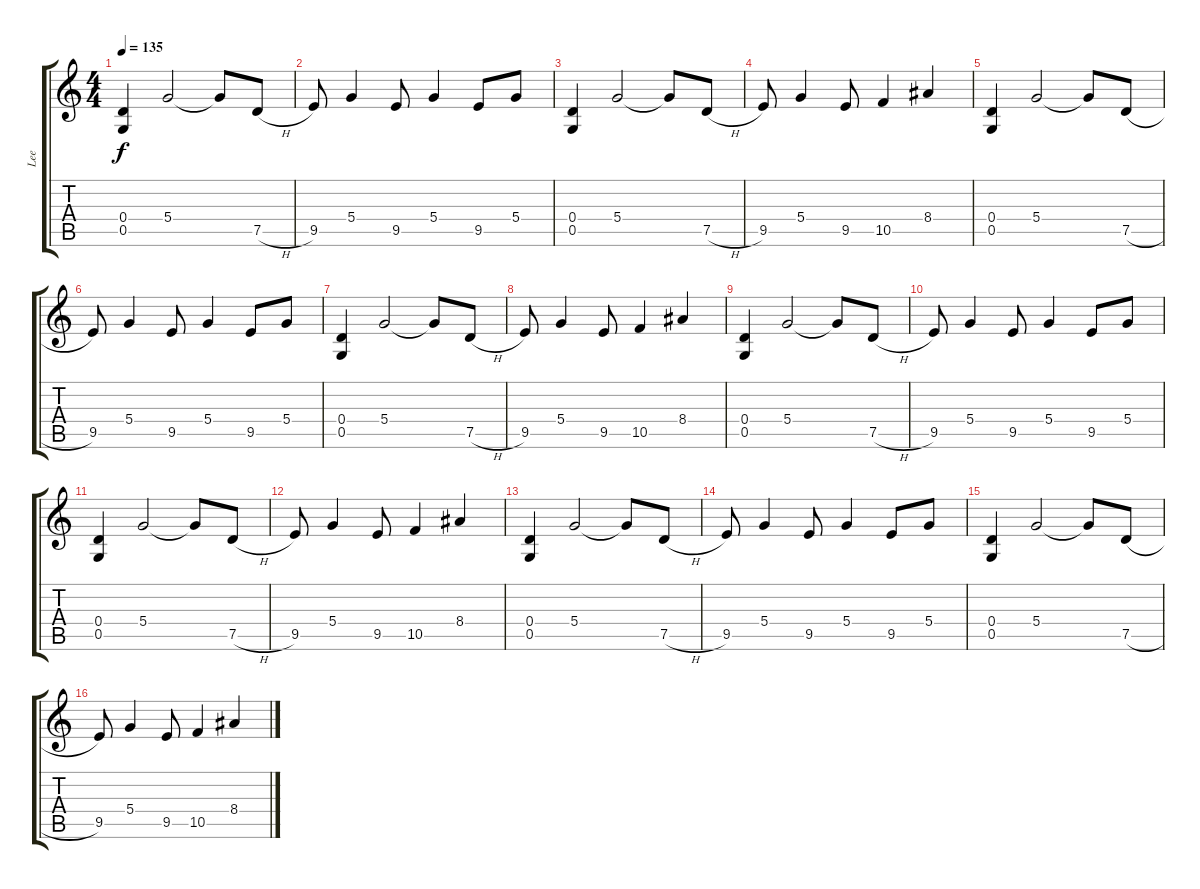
\track ("Lee" "Lee") {instrument distortionguitar}
\staff {score tabs}
\tuning (E4 B3 G3 D3 G2 E2) {hide}
\ts (4 4)
\tempo 135
\clef g2
\ks c
(0.4 0.5).4{dy f} 5.4.2 5.4{t}.8 7.5{h}.8 |
9.5.8 5.4.4 9.5.8 5.4.4 9.5.8 5.4.8 |
(0.4 0.5).4 5.4.2 5.4{t}.8 7.5{h}.8 |
9.5.8 5.4.4 9.5.8 10.5.4 8.4.4 |
(0.4 0.5).4 5.4.2 5.4{t}.8 7.5{h}.8 |
9.5.8 5.4.4 9.5.8 5.4.4 9.5.8 5.4.8 |
(0.4 0.5).4 5.4.2 5.4{t}.8 7.5{h}.8 |
9.5.8 5.4.4 9.5.8 10.5.4 8.4.4 |
(0.4 0.5).4 5.4.2 5.4{t}.8 7.5{h}.8 |
9.5.8 5.4.4 9.5.8 5.4.4 9.5.8 5.4.8 |
(0.4 0.5).4 5.4.2 5.4{t}.8 7.5{h}.8 |
9.5.8 5.4.4 9.5.8 10.5.4 8.4.4 |
(0.4 0.5).4 5.4.2 5.4{t}.8 7.5{h}.8 |
9.5.8 5.4.4 9.5.8 5.4.4 9.5.8 5.4.8 |
(0.4 0.5).4 5.4.2 5.4{t}.8 7.5{h}.8 |
9.5.8 5.4.4 9.5.8 10.5.4 8.4.4
